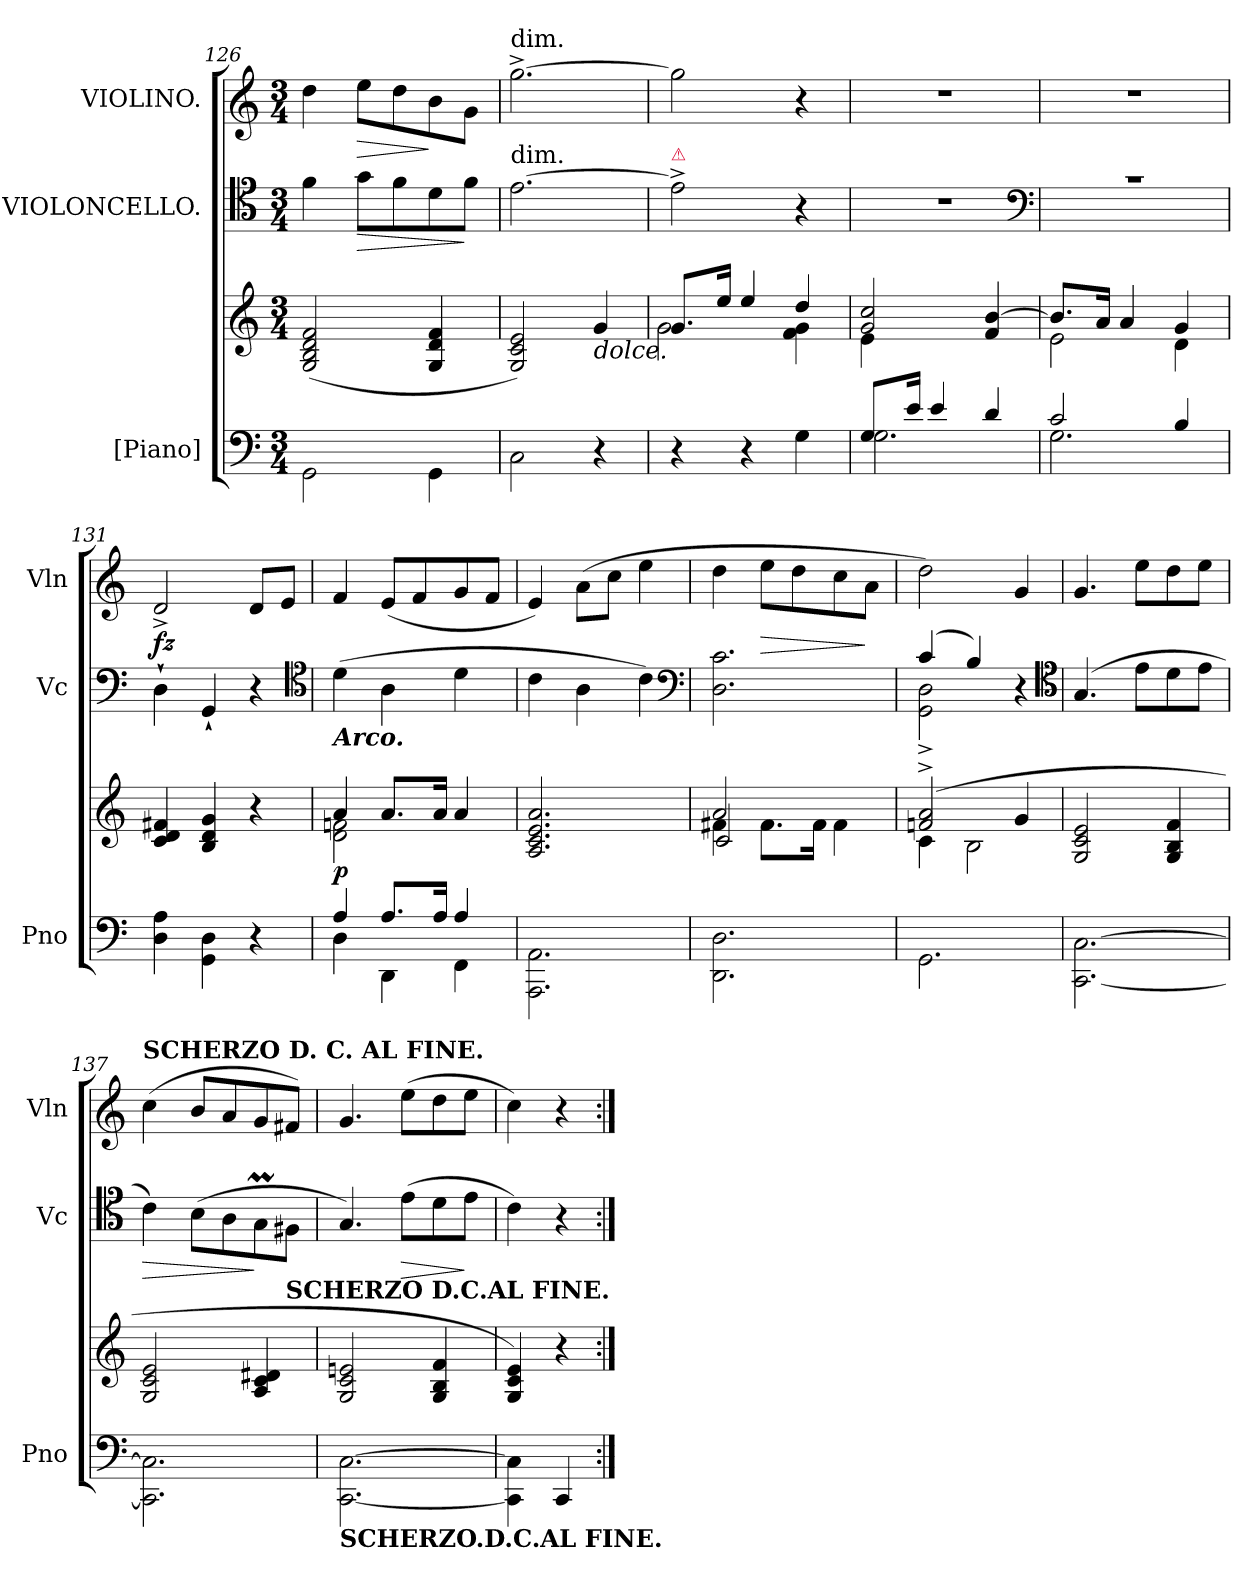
**kern	**kern	**dynam	**kern	**dynam	**kern	**dynam
*part3	*part3	*part3	*part2	*part2	*part1	*part1
*staff4	*staff3	*staff3/4	*staff2	*staff2	*staff1	*staff1
*I"[Piano]	*	*	*I"VIOLONCELLO.	*	*I"VIOLINO.	*
*I'Pno	*	*	*I'Vc	*	*I'Vln	*
*clefF4	*clefG2	*	*clefC4	*	*clefG2	*
*k[]	*k[]	*	*k[]	*	*k[]	*
*M3/4	*M3/4	*	*M3/4	*	*M3/4	*
=126	=126	=126	=126	=126	=126	=126
2GG\	(>2G/ 2B/ 2d/ 2f/	.	4f	.	4dd	.
!	!	!	!	!LO:HP:b	!	!LO:HP:b
.	.	.	8gL	>	8eeL	>
.	.	.	8f	.	8dd	.
4GG\	4G/ 4d/ 4f/	.	8d	.	8b	]
.	.	.	8fJ	]	8gJ	.
=127	=127	=127	=127	=127	=127	=127
!	!	!	!	!	!LO:TX:t=dim.	!
!	!	!	!LO:TX:t=dim.	!	!	!
2C\	2G/ 2c/ 2e/)	.	[2.e	.	[2.gg^	.
!	!LO:TX:b:i:t=dolce.	!	!	!	!	!
4r	4g	.	.	.	.	.
=128	=128	=128	=128	=128	=128	=128
*	*^	*	*	*	*	*
!	!	!	!	!LO:TX:a:color=crimson:t=⚠	!	!	!
4r	8.gL	2g	.	2e^<]	.	2gg]	.
.	16eeJk	.	.	.	.	.	.
4r	4ee	.	.	.	.	.	.
4G	4dd	4f 4g	.	4r	.	4r	.
=129	=129	=129	=129	=129	=129	=129	=129
*^	*	*	*	*	*	*	*
8.GL	2.G	2g 2cc	4e	.	2.rc	.	2.rdd	.
16eJk	.	.	.	.	.	.	.	.
4e	.	.	2reyy	.	.	.	.	.
4d	.	4f [4b	.	.	.	.	.	.
*	*	*	*	*	*clefF4	*	*	*
=130	=130	=130	=130	=130	=130	=130	=130	=130
2c	2.G	8.bL]	2e	.	2.rc	.	2.rdd	.
.	.	16aJk	.	.	.	.	.	.
.	.	4a	.	.	.	.	.	.
4B	.	4g	4d	.	.	.	.	.
*v	*v	*	*	*	*	*	*	*
*	*v	*v	*	*	*	*	*
=131	=131	=131	=131	=131	=131	=131
4D 4A	4c 4d 4f#X	.	4D`	.	2d^>	fz
4GG\ 4D\	4B/ 4d/ 4g/	.	4GG`	.	.	.
4r	4r	.	4r	.	8dL	.
.	.	.	.	.	8eJ	.
*	*	*	*clefC4	*	*	*
=132	=132	=132	=132	=132	=132	=132
*^	*^	*	*	*	*	*
!	!	!	!	!	!LO:TX:b:Bi:t=Arco.	!	!	!
4A/	4D	4a	2d 2fn	p	(>4d	.	4f	.
8.A/L	4DD\	8.aL	.	.	4A	.	(<8eL	.
.	.	.	.	.	.	.	8f	.
16AJk	.	16aJk	.	.	.	.	.	.
4A/	4FF\	4a	4rDyy	.	4d	.	8g	.
.	.	.	.	.	.	.	8fJ	.
*v	*v	*	*	*	*	*	*	*
*	*v	*v	*	*	*	*	*
=133	=133	=133	=133	=133	=133	=133
2.AAA\ 2.AA\	2.A/ 2.c/ 2.e/ 2.a/	.	4c	.	4e)	.
.	.	.	4A	.	(>8aL	.
.	.	.	.	.	8ccJ	.
.	.	.	4c)	.	4ee	.
*	*	*	*clefF4	*	*	*
=134	=134	=134	=134	=134	=134	=134
*	*^	*	*	*	*	*
*	*	*^	*	*	*	*	*
2.DD\ 2.D\	2a	4f#X	2c	.	2.D 2.c	.	4dd	.
!	!	!	!	!	!	!	!	!LO:HP:b
.	.	8.f#L	.	.	.	.	8eeL	>
.	.	.	.	.	.	.	8dd	.
.	.	16f#Jk	.	.	.	.	.	.
.	4raayy	4f#\	4ryy	.	.	.	8cc	.
.	.	.	.	.	.	.	8aJ	]
*	*	*v	*v	*	*	*	*	*
=135	=135	=135	=135	=135	=135	=135	=135
*	*	*	*	*^	*	*	*
2.GG\	(>2fn^> 2a^>	4c\	.	(<4c	2GG^< 2D^<	.	2dd)	.
.	.	2B\	.	4B)	.	.	.	.
.	4g	.	.	4r	4rGGyy	.	4g	.
*	*v	*v	*	*	*	*	*	*
*	*	*	*v	*v	*	*	*
*	*	*	*clefC4	*	*	*
=136	=136	=136	=136	=136	=136	=136
[2.CC\ [2.C\	2G/ 2c/ 2e/	.	(>4.G	.	4.g	.
.	.	.	8eL	.	8eeL	.
.	4G/ 4B/ 4f/	.	8d	.	8dd	.
.	.	.	8eJ	.	8eeJ	.
=137	=137	=137	=137	=137	=137	=137
!	!	!	!	!	!LO:TX:a:B:t=SCHERZO D. C. AL FINE.	!
!	!	!	!	!LO:HP:b	!	!
2.CC]\ 2.C]\	2G/ 2c/ 2e/	.	4c)	>	(<4cc	.
.	.	.	(>8B\L	.	8bL	.
.	.	.	8A	.	8a	.
.	4A/ 4c/ 4d#X/	.	8GM	]	8g	.
!	!	!	!LO:TX:b:B:t=SCHERZO D.C.AL FINE.	!	!	!
.	.	.	8F#XJ	.	8f#XJ)	.
=138	=138	=138	=138	=138	=138	=138
!LO:TX:b:B:t=SCHERZO.D.C.AL FINE.	!	!	!	!	!	!
[2.CC\ [2.C\	2G/ 2c/ 2en/	.	4.G/)	.	4.g	.
!	!	!	!	!LO:HP:b	!	!
.	.	.	(>8eL	>	(8eeL	.
.	4G/ 4B/ 4f/	.	8d	.	8dd	.
.	.	.	8eJ	]	8eeJ	.
=139	=139	=139	=139	=139	=139	=139
4CC]\ 4C]\	4G/ 4c/ 4e/)	.	4c)	.	4cc)	.
4CC	4r	.	4r	.	4r	.
=:|!	=:|!	=:|!	=:|!	=:|!	=:|!	=:|!
*-	*-	*-	*-	*-	*-	*-
